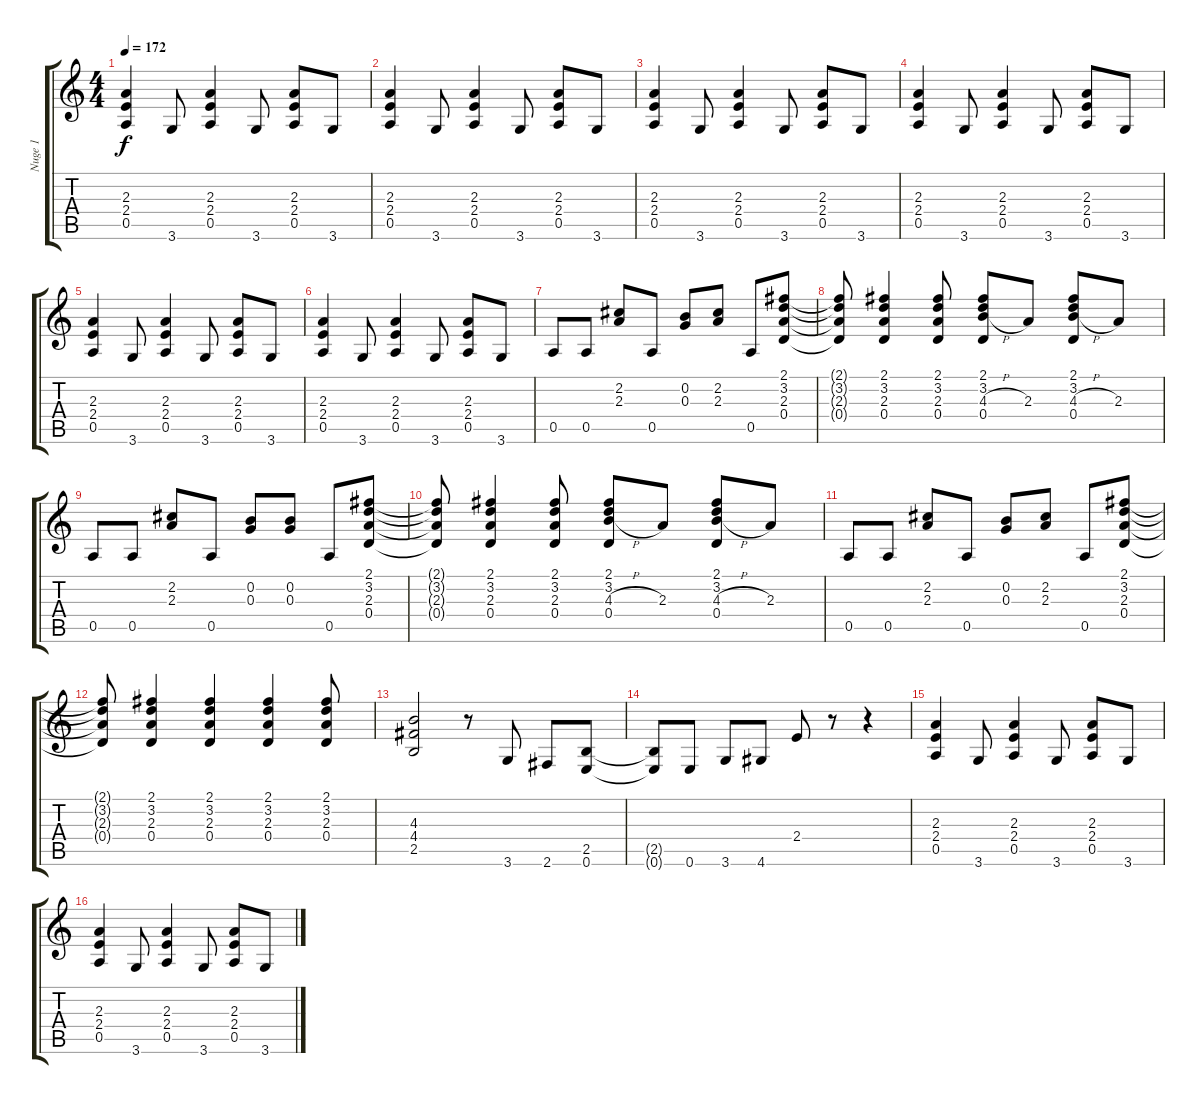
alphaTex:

\track ("Nuge 1" "Nuge 1") {instrument overdrivenguitar}
\staff {score tabs}
\tuning (E4 B3 G3 D3 A2 E2) {hide}
\ts (4 4)
\tempo 172
\clef g2
\ks c
(2.3 2.4 0.5).4{dy f} 3.6.8 (2.3 2.4 0.5).4 3.6.8 (2.3 2.4 0.5).8 3.6.8 |
(2.3 2.4 0.5).4 3.6.8 (2.3 2.4 0.5).4 3.6.8 (2.3 2.4 0.5).8 3.6.8 |
(2.3 2.4 0.5).4 3.6.8 (2.3 2.4 0.5).4 3.6.8 (2.3 2.4 0.5).8 3.6.8 |
(2.3 2.4 0.5).4 3.6.8 (2.3 2.4 0.5).4 3.6.8 (2.3 2.4 0.5).8 3.6.8 |
(2.3 2.4 0.5).4 3.6.8 (2.3 2.4 0.5).4 3.6.8 (2.3 2.4 0.5).8 3.6.8 |
(2.3 2.4 0.5).4 3.6.8 (2.3 2.4 0.5).4 3.6.8 (2.3 2.4 0.5).8 3.6.8 |
0.5.8 0.5.8 (2.2 2.3).8 0.5.8 (0.2 0.3).8 (2.2 2.3).8 0.5.8 (2.1 3.2 2.3 0.4).8 |
(2.1{t} 3.2{t} 2.3{t} 0.4{t}).8 (2.1 3.2 2.3 0.4).4 (2.1 3.2 2.3 0.4).8 (2.1 3.2 4.3{h} 0.4).8 2.3.8 (2.1 3.2 4.3{h} 0.4).8 2.3.8 |
0.5.8 0.5.8 (2.2 2.3).8 0.5.8 (0.2 0.3).8 (0.2 0.3).8 0.5.8 (2.1 3.2 2.3 0.4).8 |
(2.1{t} 3.2{t} 2.3{t} 0.4{t}).8 (2.1 3.2 2.3 0.4).4 (2.1 3.2 2.3 0.4).8 (2.1 3.2 4.3{h} 0.4).8 2.3.8 (2.1 3.2 4.3{h} 0.4).8 2.3.8 |
0.5.8 0.5.8 (2.2 2.3).8 0.5.8 (0.2 0.3).8 (2.2 2.3).8 0.5.8 (2.1 3.2 2.3 0.4).8 |
(2.1{t} 3.2{t} 2.3{t} 0.4{t}).8 (2.1 3.2 2.3 0.4).4 (2.1 3.2 2.3 0.4).4 (2.1 3.2 2.3 0.4).4 (2.1 3.2 2.3 0.4).8 |
(4.3 4.4 2.5).2 r.8 3.6.8 2.6.8 (2.5 0.6).8 |
(2.5{t} 0.6{t}).8 0.6.8 3.6.8 4.6.8 2.4.8 r.8 r.4 |
(2.3 2.4 0.5).4 3.6.8 (2.3 2.4 0.5).4 3.6.8 (2.3 2.4 0.5).8 3.6.8 |
(2.3 2.4 0.5).4 3.6.8 (2.3 2.4 0.5).4 3.6.8 (2.3 2.4 0.5).8 3.6.8
